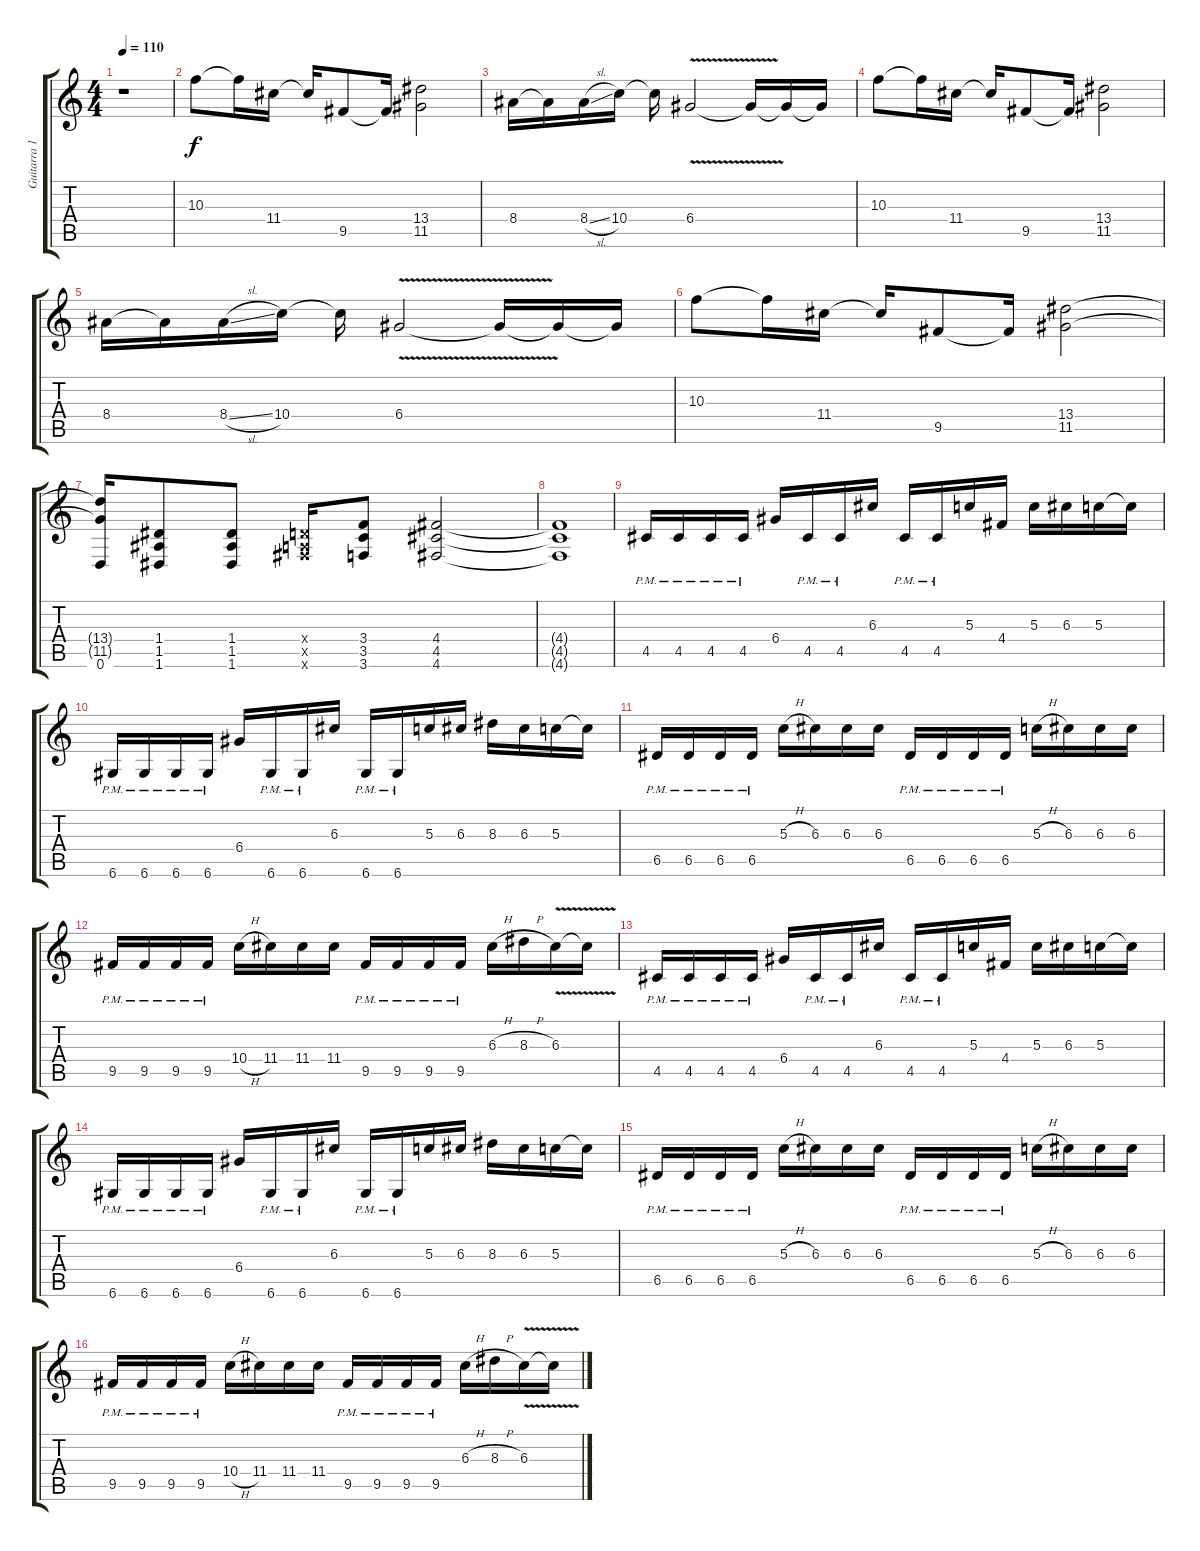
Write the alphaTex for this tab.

\track ("Guitarra 1" "Guitarra 1") {instrument distortionguitar}
\staff {score tabs}
\tuning (E4 B3 G3 D3 A2 D2) {hide}
\ts (4 4)
\tempo 110
\clef g2
\ks c
r.1{dy f} |
10.3.8 10.3{t}.16 11.4.16 11.4{t}.16 9.5.8 9.5{t}.16 (13.4 11.5).2 |
8.4.16 8.4{t}.16 8.4{sl}.16 10.4.16 10.4{t}.16 6.4{v}.2 6.4{t}.16 6.4{t}.16 6.4{t}.16 |
10.3.8 10.3{t}.16 11.4.16 11.4{t}.16 9.5.8 9.5{t}.16 (13.4 11.5).2 |
8.4.16 8.4{t}.16 8.4{sl}.16 10.4.16 10.4{t}.16 6.4{v}.2 6.4{t}.16 6.4{t}.16 6.4{t}.16 |
10.3.8 10.3{t}.16 11.4.16 11.4{t}.16 9.5.8 9.5{t}.16 (13.4 11.5).2 |
(13.4{t} 11.5{t} 0.6).16 (1.4 1.5 1.6).8 (1.4 1.5 1.6).8 (0.4{x} 0.5{x} 4.6{x}).16 (3.4 3.5 3.6).8 (4.4 4.5 4.6).2 |
(4.4{t} 4.5{t} 4.6{t}).1 |
4.5{pm}.16 4.5{pm}.16 4.5{pm}.16 4.5{pm}.16 6.4.16 4.5{pm}.16 4.5{pm}.16 6.3.16 4.5{pm}.16 4.5{pm}.16 5.3.16 4.4.16 5.3.16 6.3.16 5.3.16 5.3{t}.16 |
6.6{pm}.16 6.6{pm}.16 6.6{pm}.16 6.6{pm}.16 6.4.16 6.6{pm}.16 6.6{pm}.16 6.3.16 6.6{pm}.16 6.6{pm}.16 5.3.16 6.3.16 8.3.16 6.3.16 5.3.16 5.3{t}.16 |
6.5{pm}.16 6.5{pm}.16 6.5{pm}.16 6.5{pm}.16 5.3{h}.16 6.3.16 6.3.16 6.3.16 6.5{pm}.16 6.5{pm}.16 6.5{pm}.16 6.5{pm}.16 5.3{h}.16 6.3.16 6.3.16 6.3.16 |
9.5{pm}.16 9.5{pm}.16 9.5{pm}.16 9.5{pm}.16 10.4{h}.16 11.4.16 11.4.16 11.4.16 9.5{pm}.16 9.5{pm}.16 9.5{pm}.16 9.5{pm}.16 6.3{h}.16 8.3{h}.16 6.3{v}.16 6.3{t}.16 |
4.5{pm}.16 4.5{pm}.16 4.5{pm}.16 4.5{pm}.16 6.4.16 4.5{pm}.16 4.5{pm}.16 6.3.16 4.5{pm}.16 4.5{pm}.16 5.3.16 4.4.16 5.3.16 6.3.16 5.3.16 5.3{t}.16 |
6.6{pm}.16 6.6{pm}.16 6.6{pm}.16 6.6{pm}.16 6.4.16 6.6{pm}.16 6.6{pm}.16 6.3.16 6.6{pm}.16 6.6{pm}.16 5.3.16 6.3.16 8.3.16 6.3.16 5.3.16 5.3{t}.16 |
6.5{pm}.16 6.5{pm}.16 6.5{pm}.16 6.5{pm}.16 5.3{h}.16 6.3.16 6.3.16 6.3.16 6.5{pm}.16 6.5{pm}.16 6.5{pm}.16 6.5{pm}.16 5.3{h}.16 6.3.16 6.3.16 6.3.16 |
9.5{pm}.16 9.5{pm}.16 9.5{pm}.16 9.5{pm}.16 10.4{h}.16 11.4.16 11.4.16 11.4.16 9.5{pm}.16 9.5{pm}.16 9.5{pm}.16 9.5{pm}.16 6.3{h}.16 8.3{h}.16 6.3{v}.16 6.3{t}.16
